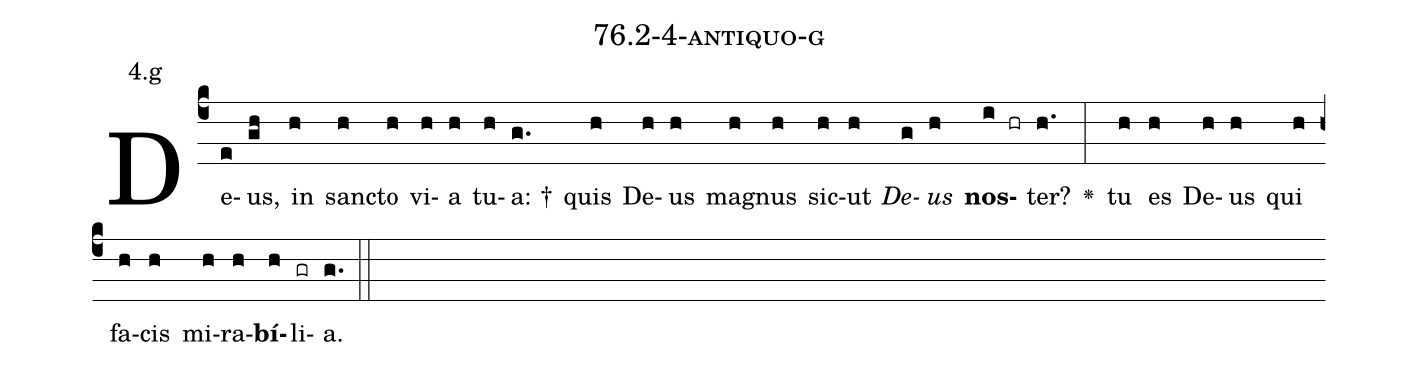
name: 76.2-4-antiquo-g;
annotation: 4.g;
%%
(c4)De(e)us,(gh) in(h) sanc(h)to(h) vi(h)a(h) tu(h)a: †(g.) quis(h) De(h)us(h) ma(h)gnus(h) sic(h)ut(h) <i>De</i>(g)<i>us</i>(h) <b>nos</b>(i hr)ter?(h.) <v>\greheightstar</v>(:) tu(h) es(h) De(h)us(h) qui(h) fa(h)cis(h) mi(h)ra(h)<b>bí</b>(h)li(gr)a.(g.) (::)


%E(h) u(h) o(h) u(h) a(h) e.(g.) (::)
